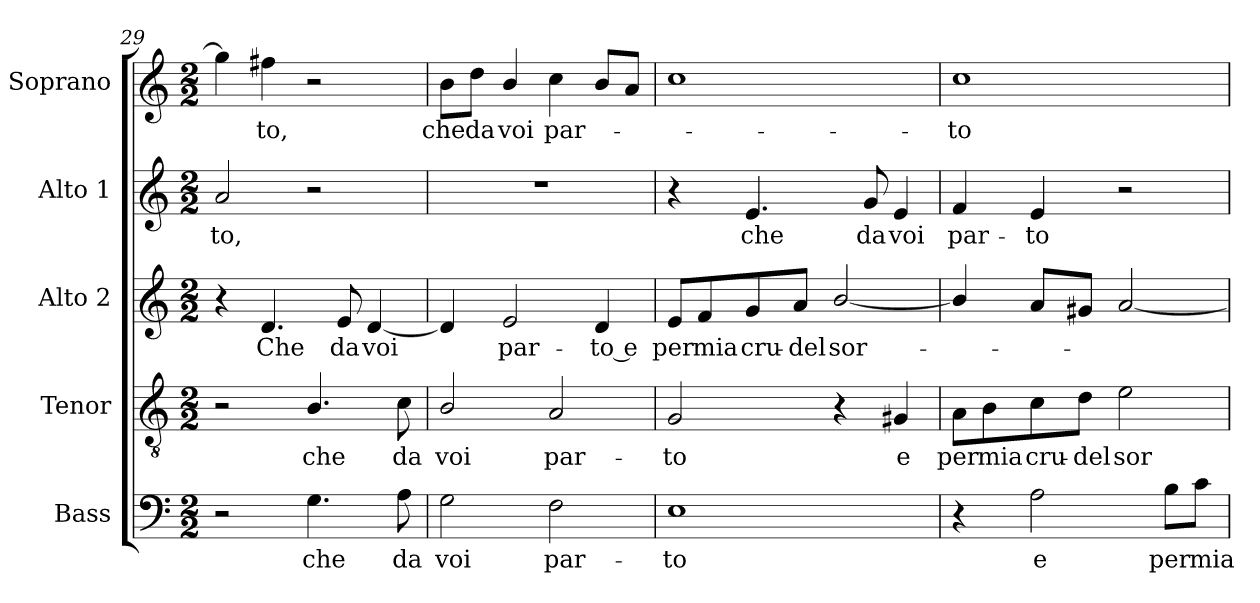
**kern	**text	**kern	**text	**kern	**text	**kern	**text	**kern	**text
*part5	*part5	*part4	*part4	*part3	*part3	*part2	*part2	*part1	*part1
*staff5	*staff5	*staff4	*staff4	*staff3	*staff3	*staff2	*staff2	*staff1	*staff1
*I"Bass	*	*I"Tenor	*	*I"Alto 2	*	*I"Alto 1	*	*I"Soprano	*
*I'B	*	*I'T	*	*I'A2	*	*I'A1	*	*I'S	*
*clefF4	*	*clefGv2	*	*clefG2	*	*clefG2	*	*clefG2	*
*	*	*ITrd7c12	*	*	*	*	*	*	*
*k[]	*	*k[]	*	*k[]	*	*k[]	*	*k[]	*
*C:	*	*C:	*	*C:	*	*C:	*	*C:	*
*M2/2	*	*M2/2	*	*M2/2	*	*M2/2	*	*M2/2	*
=29	=29	=29	=29	=29	=29	=29	=29	=29	=29
!	!	!	!	!	!	!	!LO:LY:b:color=#000000	!	!
2r	.	2r	.	4r	.	2ai/	-to,	4ggi\]	.
!	!	!	!	!	!LO:LY:b:color=#000000	!	!	!	!
!	!	!	!	!	!	!	!	!	!LO:LY:b:color=#000000
.	.	.	.	4.di/	Che	.	.	4ff#Xi\	-to,
!	!LO:LY:b:color=#000000	!	!	!	!	!	!	!	!
!	!	!	!LO:LY:b:color=#000000	!	!	!	!	!	!
4.Gi\	che	4.BBi/	che	.	.	2r	.	2r	.
!	!	!	!	!	!LO:LY:b:color=#000000	!	!	!	!
.	.	.	.	8ei/	da	.	.	.	.
!	!	!	!	!	!LO:LY:b:color=#000000	!	!	!	!
.	.	.	.	[4di/	voi	.	.	.	.
!	!LO:LY:b:color=#000000	!	!	!	!	!	!	!	!
!	!	!	!LO:LY:b:color=#000000	!	!	!	!	!	!
8Ai\	da	8Ci\	da	.	.	.	.	.	.
!!LO:LB:g=z
=30	=30	=30	=30	=30	=30	=30	=30	=30	=30
!	!LO:LY:b:color=#000000	!	!	!	!	!	!	!	!
!	!	!	!LO:LY:b:color=#000000	!	!	!	!	!	!
!	!	!	!	!	!	!	!	!	!LO:LY:b:color=#000000
2Gi\	voi	2BBi/	voi	4di/]	.	1r	.	8bi\L	che
!	!	!	!	!	!	!	!	!	!LO:LY:b:color=#000000
.	.	.	.	.	.	.	.	8ddi\J	da
!	!	!	!	!	!LO:LY:b:color=#000000	!	!	!	!
!	!	!	!	!	!	!	!	!	!LO:LY:b:color=#000000
.	.	.	.	2ei/	par-	.	.	4bi/	voi
!	!LO:LY:b:color=#000000	!	!	!	!	!	!	!	!
!	!	!	!LO:LY:b:color=#000000	!	!	!	!	!	!
!	!	!	!	!	!	!	!	!	!LO:LY:b:color=#000000
2Fi\	par-	2AAi/	par-	.	.	.	.	4cci\	par-
!	!	!	!	!	!LO:LY:b:color=#000000	!	!	!	!
.	.	.	.	4di/	-to e	.	.	8bi/L	.
.	.	.	.	.	.	.	.	8ai/J	.
=31	=31	=31	=31	=31	=31	=31	=31	=31	=31
!	!LO:LY:b:color=#000000	!	!	!	!	!	!	!	!
!	!	!	!LO:LY:b:color=#000000	!	!	!	!	!	!
!	!	!	!	!	!LO:LY:b:color=#000000	!	!	!	!
1Ei	-to	2GGi/	-to	8ei/L	per	4r	.	1cci	.
!	!	!	!	!	!LO:LY:b:color=#000000	!	!	!	!
.	.	.	.	8fi/	mia	.	.	.	.
!	!	!	!	!	!LO:LY:b:color=#000000	!	!	!	!
!	!	!	!	!	!	!	!LO:LY:b:color=#000000	!	!
.	.	.	.	8gi/	cru-	4.ei/	che	.	.
!	!	!	!	!	!LO:LY:b:color=#000000	!	!	!	!
.	.	.	.	8ai/J	-del	.	.	.	.
!	!	!	!	!	!LO:LY:b:color=#000000	!	!	!	!
.	.	4r	.	[2bi/	sor-	.	.	.	.
!	!	!	!	!	!	!	!LO:LY:b:color=#000000	!	!
.	.	.	.	.	.	8gi/	da	.	.
!	!	!	!LO:LY:b:color=#000000	!	!	!	!	!	!
!	!	!	!	!	!	!	!LO:LY:b:color=#000000	!	!
.	.	4GG#Xi/	e	.	.	4ei/	voi	.	.
=32	=32	=32	=32	=32	=32	=32	=32	=32	=32
!	!	!	!LO:LY:b:color=#000000	!	!	!	!	!	!
!	!	!	!	!	!	!	!LO:LY:b:color=#000000	!	!
!	!	!	!	!	!	!	!	!	!LO:LY:b:color=#000000
4r	.	8AAi\L	per	4bi/]	.	4fi/	par-	1cci	-to
!	!	!	!LO:LY:b:color=#000000	!	!	!	!	!	!
.	.	8BBi\	mia	.	.	.	.	.	.
!	!LO:LY:b:color=#000000	!	!	!	!	!	!	!	!
!	!	!	!LO:LY:b:color=#000000	!	!	!	!	!	!
!	!	!	!	!	!	!	!LO:LY:b:color=#000000	!	!
2Ai\	e	8Ci\	cru-	8ai/L	.	4ei/	-to	.	.
!	!	!	!LO:LY:b:color=#000000	!	!	!	!	!	!
.	.	8Di\J	-del	8g#Xi/J	.	.	.	.	.
!	!	!	!LO:LY:b:color=#000000	!	!	!	!	!	!
.	.	2Ei\	sor-	[2ai/	.	2r	.	.	.
!	!LO:LY:b:color=#000000	!	!	!	!	!	!	!	!
8Bi\L	per	.	.	.	.	.	.	.	.
!	!LO:LY:b:color=#000000	!	!	!	!	!	!	!	!
8ci\J	mia	.	.	.	.	.	.	.	.
=	=	=	=	=	=	=	=	=	=
*-	*-	*-	*-	*-	*-	*-	*-	*-	*-
